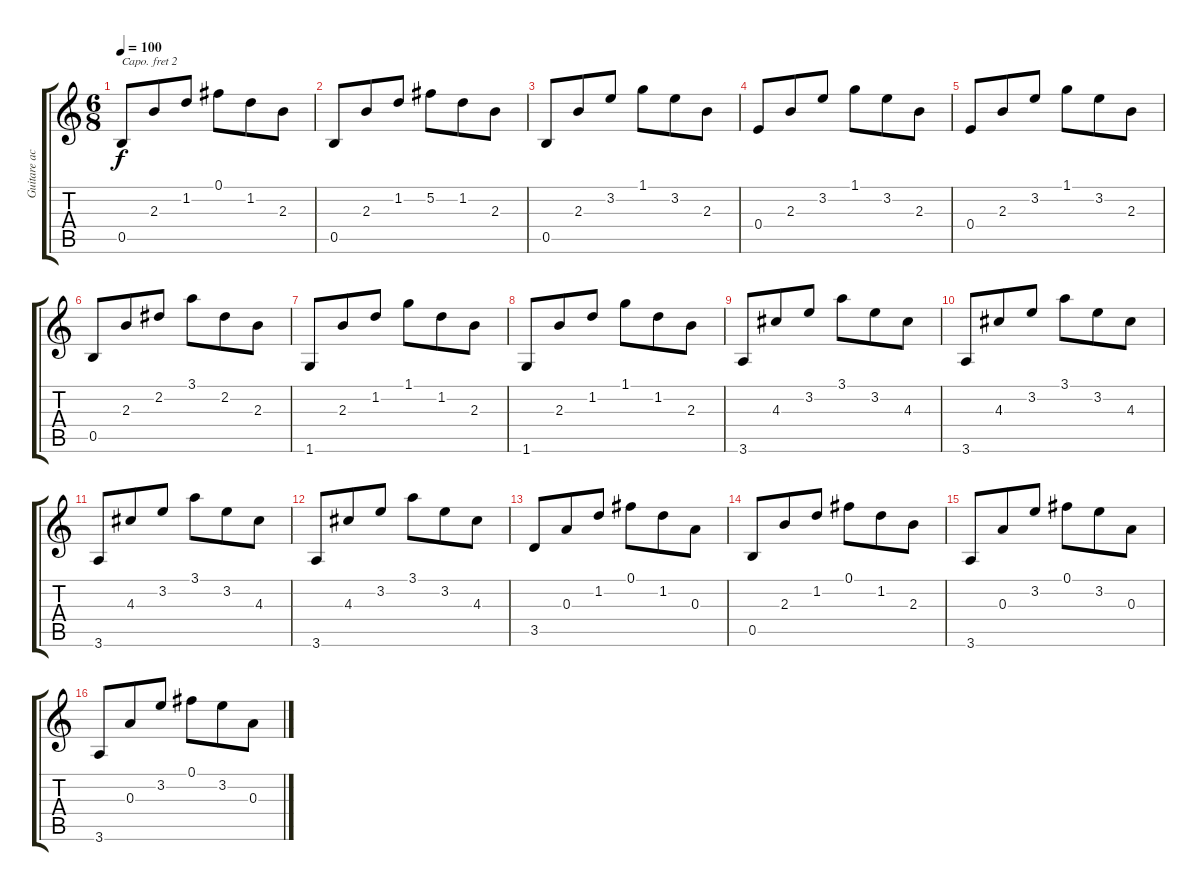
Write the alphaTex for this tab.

\track ("Guitare accoustique" "Guitare ac") {instrument acousticguitarsteel}
\staff {score tabs}
\capo 2
\tuning (E4 B3 G3 D3 A2 E2) {hide}
\ts (6 8)
\tempo 100
\clef g2
\ks c
0.5.8{dy f} 2.3.8 1.2.8 0.1.8 1.2.8 2.3.8 |
0.5.8 2.3.8 1.2.8 5.2.8 1.2.8 2.3.8 |
0.5.8 2.3.8 3.2.8 1.1.8 3.2.8 2.3.8 |
0.4.8 2.3.8 3.2.8 1.1.8 3.2.8 2.3.8 |
0.4.8 2.3.8 3.2.8 1.1.8 3.2.8 2.3.8 |
0.5.8 2.3.8 2.2.8 3.1.8 2.2.8 2.3.8 |
1.6.8 2.3.8 1.2.8 1.1.8 1.2.8 2.3.8 |
1.6.8 2.3.8 1.2.8 1.1.8 1.2.8 2.3.8 |
3.6.8 4.3.8 3.2.8 3.1.8 3.2.8 4.3.8 |
3.6.8 4.3.8 3.2.8 3.1.8 3.2.8 4.3.8 |
3.6.8 4.3.8 3.2.8 3.1.8 3.2.8 4.3.8 |
3.6.8 4.3.8 3.2.8 3.1.8 3.2.8 4.3.8 |
3.5.8 0.3.8 1.2.8 0.1.8 1.2.8 0.3.8 |
0.5.8 2.3.8 1.2.8 0.1.8 1.2.8 2.3.8 |
3.6.8 0.3.8 3.2.8 0.1.8 3.2.8 0.3.8 |
3.6.8 0.3.8 3.2.8 0.1.8 3.2.8 0.3.8
